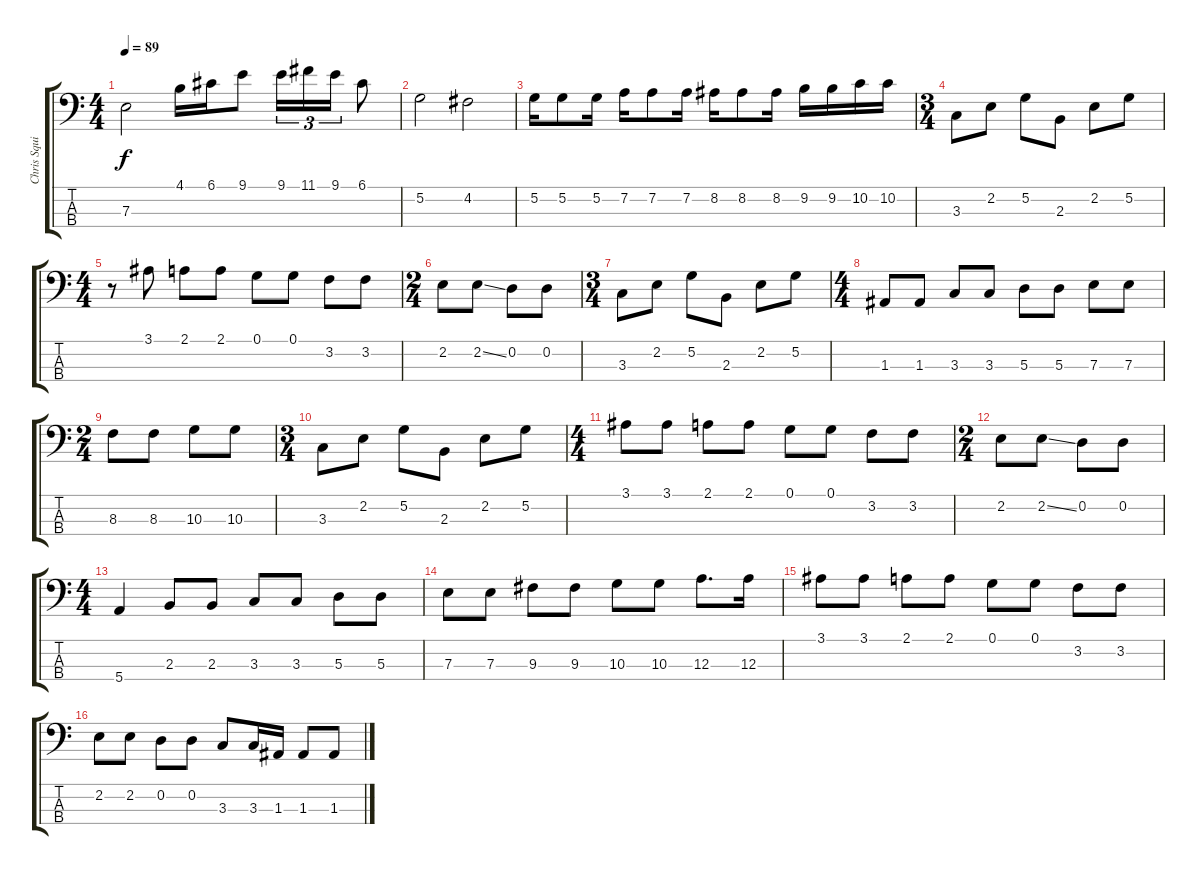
\track ("Chris Squire- Bass" "Chris Squi") {instrument electricbasspick}
\staff {score tabs}
\tuning (G2 D2 A1 E1) {hide}
\ts (4 4)
\tempo 89
\clef f4
\ks c
7.3.2{dy f} 4.1.16 6.1.16 9.1.8 9.1.16{tu (3 2)} 11.1.16{tu (3 2)} 9.1.16{tu (3 2)} 6.1.8 |
5.2.2 4.2.2 |
5.2.16 5.2.8 5.2.16 7.2.16 7.2.8 7.2.16 8.2.16 8.2.8 8.2.16 9.2.16 9.2.16 10.2.16 10.2.16 |
\ts (3 4)
3.3.8 2.2.8 5.2.8 2.3.8 2.2.8 5.2.8 |
\ts (4 4)
r.8 3.1.8 2.1.8 2.1.8 0.1.8 0.1.8 3.2.8 3.2.8 |
\ts (2 4)
2.2.8 2.2{ss}.8 0.2.8 0.2.8 |
\ts (3 4)
3.3.8 2.2.8 5.2.8 2.3.8 2.2.8 5.2.8 |
\ts (4 4)
1.3.8 1.3.8 3.3.8 3.3.8 5.3.8 5.3.8 7.3.8 7.3.8 |
\ts (2 4)
8.3.8 8.3.8 10.3.8 10.3.8 |
\ts (3 4)
3.3.8 2.2.8 5.2.8 2.3.8 2.2.8 5.2.8 |
\ts (4 4)
3.1.8 3.1.8 2.1.8 2.1.8 0.1.8 0.1.8 3.2.8 3.2.8 |
\ts (2 4)
2.2.8 2.2{ss}.8 0.2.8 0.2.8 |
\ts (4 4)
5.4.4 2.3.8 2.3.8 3.3.8 3.3.8 5.3.8 5.3.8 |
7.3.8 7.3.8 9.3.8 9.3.8 10.3.8 10.3.8 12.3.8{d} 12.3.16 |
3.1.8 3.1.8 2.1.8 2.1.8 0.1.8 0.1.8 3.2.8 3.2.8 |
2.2.8 2.2.8 0.2.8 0.2.8 3.3.8 3.3.16 1.3.16 1.3.8 1.3.8
